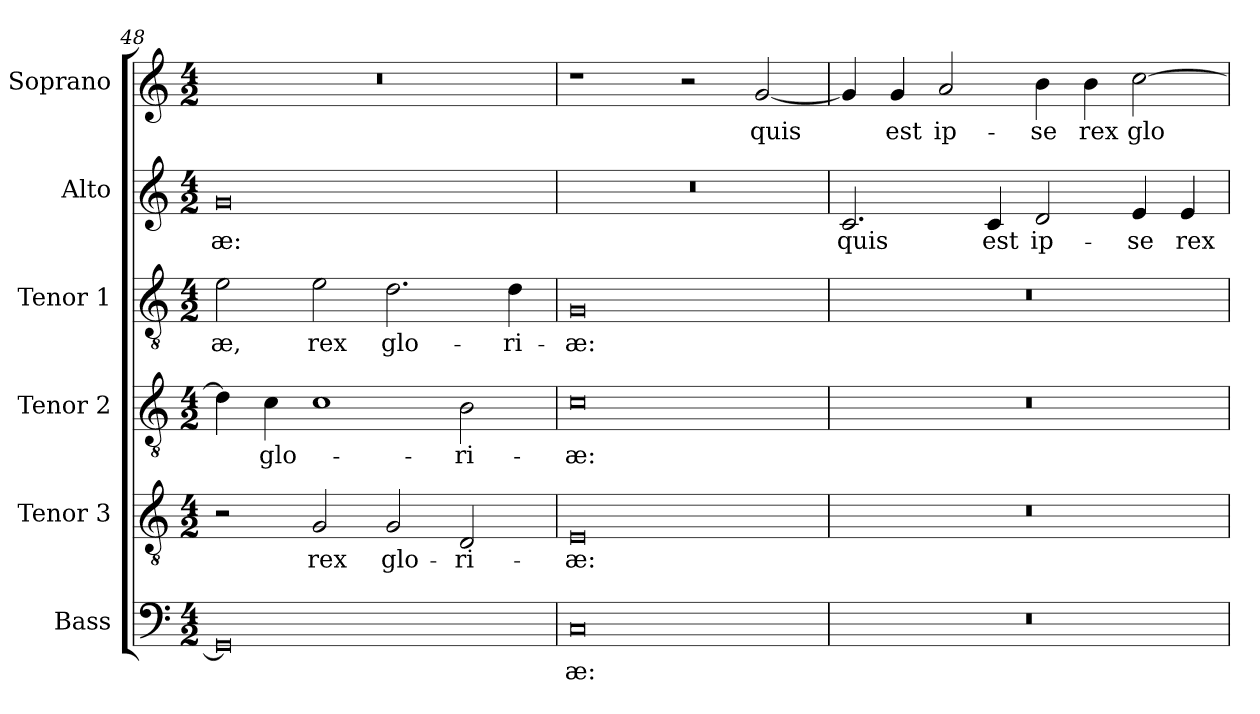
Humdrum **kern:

**kern	**text	**kern	**text	**kern	**text	**kern	**text	**kern	**text	**kern	**text
*part6	*part6	*part5	*part5	*part4	*part4	*part3	*part3	*part2	*part2	*part1	*part1
*staff6	*staff6	*staff5	*staff5	*staff4	*staff4	*staff3	*staff3	*staff2	*staff2	*staff1	*staff1
*I"Bass	*	*I"Tenor 3	*	*I"Tenor 2	*	*I"Tenor 1	*	*I"Alto	*	*I"Soprano	*
*I'B.	*	*I'T3.	*	*I'T2.	*	*I'T1.	*	*I'A.	*	*I'S.	*
*clefF4	*	*clefGv2	*	*clefGv2	*	*clefGv2	*	*clefG2	*	*clefG2	*
*	*	*ITrd7c12	*	*ITrd7c12	*	*ITrd7c12	*	*	*	*	*
*k[]	*	*k[]	*	*k[]	*	*k[]	*	*k[]	*	*k[]	*
*C:	*	*C:	*	*C:	*	*C:	*	*C:	*	*C:	*
*M4/2	*	*M4/2	*	*M4/2	*	*M4/2	*	*M4/2	*	*M4/2	*
=48	=48	=48	=48	=48	=48	=48	=48	=48	=48	=48	=48
!	!	!	!	!	!	!	!LO:LY:b:color=#000000	!	!	!	!
!	!	!	!	!	!	!	!	!	!LO:LY:b:color=#000000	!LO:N:vis=1	!
0GGi]	.	2r	.	4Di\]	.	2Ei\	-æ,	0gi	-æ:	0r	.
!	!	!	!	!	!LO:LY:b:color=#000000	!	!	!	!	!	!
.	.	.	.	4Ci\	glo-	.	.	.	.	.	.
!	!	!	!LO:LY:b:color=#000000	!	!	!	!	!	!	!	!
!	!	!	!	!	!	!	!LO:LY:b:color=#000000	!	!	!	!
.	.	2GGi/	rex	1Ci	.	2Ei\	rex	.	.	.	.
!	!	!	!LO:LY:b:color=#000000	!	!	!	!	!	!	!	!
!	!	!	!	!	!	!	!LO:LY:b:color=#000000	!	!	!	!
.	.	2GGi/	glo-	.	.	2.Di\	glo-	.	.	.	.
!	!	!	!LO:LY:b:color=#000000	!	!	!	!	!	!	!	!
!	!	!	!	!	!LO:LY:b:color=#000000	!	!	!	!	!	!
.	.	2DDi/	-ri-	2BBi\	-ri-	.	.	.	.	.	.
!	!	!	!	!	!	!	!LO:LY:b:color=#000000	!	!	!	!
.	.	.	.	.	.	4Di\	-ri-	.	.	.	.
!!LO:PB:g=z
=49	=49	=49	=49	=49	=49	=49	=49	=49	=49	=49	=49
!	!LO:LY:b:color=#000000	!	!	!	!	!	!	!	!	!	!
!	!	!	!LO:LY:b:color=#000000	!	!	!	!	!	!	!	!
!	!	!	!	!	!LO:LY:b:color=#000000	!	!	!	!	!	!
!	!	!	!	!	!	!	!LO:LY:b:color=#000000	!LO:N:vis=1	!	!	!
0Ci	-æ:	0EEi	-æ:	0Ci	-æ:	0GGi	-æ:	0r	.	1r	.
.	.	.	.	.	.	.	.	.	.	2r	.
!	!	!	!	!	!	!	!	!	!	!	!LO:LY:b:color=#000000
.	.	.	.	.	.	.	.	.	.	[2gi/	quis
=50	=50	=50	=50	=50	=50	=50	=50	=50	=50	=50	=50
!LO:N:vis=1	!	!LO:N:vis=1	!	!LO:N:vis=1	!	!LO:N:vis=1	!	!	!	!	!
!	!	!	!	!	!	!	!	!	!LO:LY:b:color=#000000	!	!
0r	.	0r	.	0r	.	0r	.	2.ci/	quis	4gi/]	.
!	!	!	!	!	!	!	!	!	!	!	!LO:LY:b:color=#000000
.	.	.	.	.	.	.	.	.	.	4gi/	est
!	!	!	!	!	!	!	!	!	!	!	!LO:LY:b:color=#000000
.	.	.	.	.	.	.	.	.	.	2ai/	ip-
!	!	!	!	!	!	!	!	!	!LO:LY:b:color=#000000	!	!
.	.	.	.	.	.	.	.	4ci/	est	.	.
!	!	!	!	!	!	!	!	!	!LO:LY:b:color=#000000	!	!
!	!	!	!	!	!	!	!	!	!	!	!LO:LY:b:color=#000000
.	.	.	.	.	.	.	.	2di/	ip-	4bi\	-se
!	!	!	!	!	!	!	!	!	!	!	!LO:LY:b:color=#000000
.	.	.	.	.	.	.	.	.	.	4bi\	rex
!	!	!	!	!	!	!	!	!	!LO:LY:b:color=#000000	!	!
!	!	!	!	!	!	!	!	!	!	!	!LO:LY:b:color=#000000
.	.	.	.	.	.	.	.	4ei/	-se	[2cci\	glo-
!	!	!	!	!	!	!	!	!	!LO:LY:b:color=#000000	!	!
.	.	.	.	.	.	.	.	4ei/	rex	.	.
=	=	=	=	=	=	=	=	=	=	=	=
*-	*-	*-	*-	*-	*-	*-	*-	*-	*-	*-	*-
